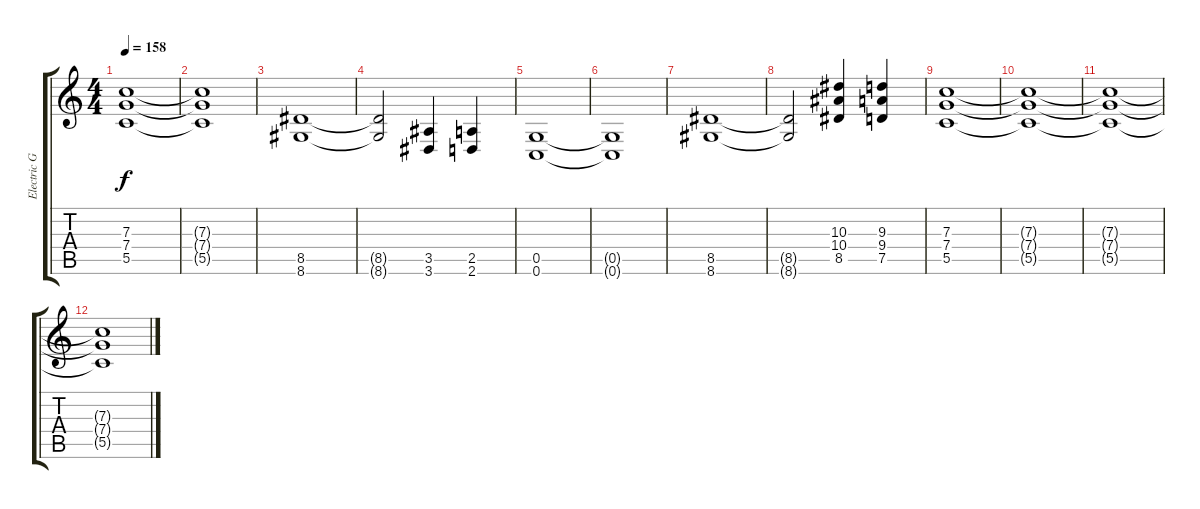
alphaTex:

\track ("Electric Guitar" "Electric G") {instrument distortionguitar}
\staff {score tabs}
\tuning (D4 A3 F3 C3 G2 C2) {hide}
\ts (4 4)
\tempo 158
\clef g2
\ks c
(7.3 7.4 5.5).1{dy f} |
(7.3{t} 7.4{t} 5.5{t}).1 |
(8.5 8.6).1 |
(8.5{t} 8.6{t}).2 (3.5 3.6).4 (2.5 2.6).4 |
(0.5 0.6).1 |
(0.5{t} 0.6{t}).1 |
(8.5 8.6).1 |
(8.5{t} 8.6{t}).2 (10.3 10.4 8.5).4 (9.3 9.4 7.5).4 |
(7.3 7.4 5.5).1 |
(7.3{t} 7.4{t} 5.5{t}).1 |
(7.3{t} 7.4{t} 5.5{t}).1 |
(7.3{t} 7.4{t} 5.5{t}).1
